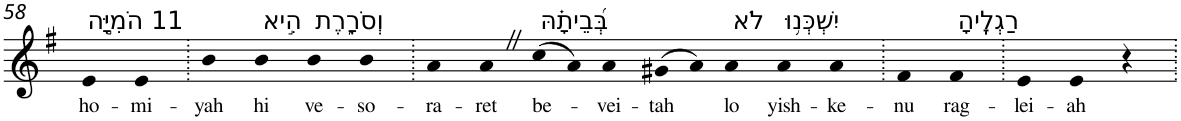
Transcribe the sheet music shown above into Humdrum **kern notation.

**kern	**text
*part1	*part1
*staff1	*staff1
*I"Piano	*
*I'Pno	*
!!LO:PB:g=z
*clefG2	*
*k[f#]	*
*G:	*
=58	=58
!LO:TX:a:t=11 הֹמִיָּ֣ה	!
!	!LO:LY:b
4e	ho-
!	!LO:LY:b
4e	-mi-
=59.	=59.
!	!LO:LY:b
4b	-yah
!LO:TX:a:t=הִ֣יא	!
!	!LO:LY:b
4b	hi
!LO:TX:a:t=וְסֹרָ֑רֶת	!
!	!LO:LY:b
4b	ve-
!	!LO:LY:b
4b	-so-
=60.	=60.
!	!LO:LY:b
4a	-ra-
!	!LO:LY:b
4aZ	-ret
!LO:TX:a:t=בְּ֝בֵיתָ֗הּ	!
!	!LO:LY:b
(>8cc	be-
8a)	.
!	!LO:LY:b
4a	-vei-
!	!LO:LY:b
(>8g#X	-tah
8a)	.
!LO:TX:a:t=לֹא	!
!	!LO:LY:b
4a	lo
!LO:TX:a:t=יִשְׁכְּנ֥וּ	!
!	!LO:LY:b
4a	yish-
!	!LO:LY:b
4a	-ke-
=61.	=61.
!	!LO:LY:b
4f#	-nu
!LO:TX:a:t=רַגְלֶֽיהָ	!
!	!LO:LY:b
4f#	rag-
=62.	=62.
!	!LO:LY:b
4e	-lei-
!	!LO:LY:b
4e	-ah
4r	.
=.	=.
*-	*-
